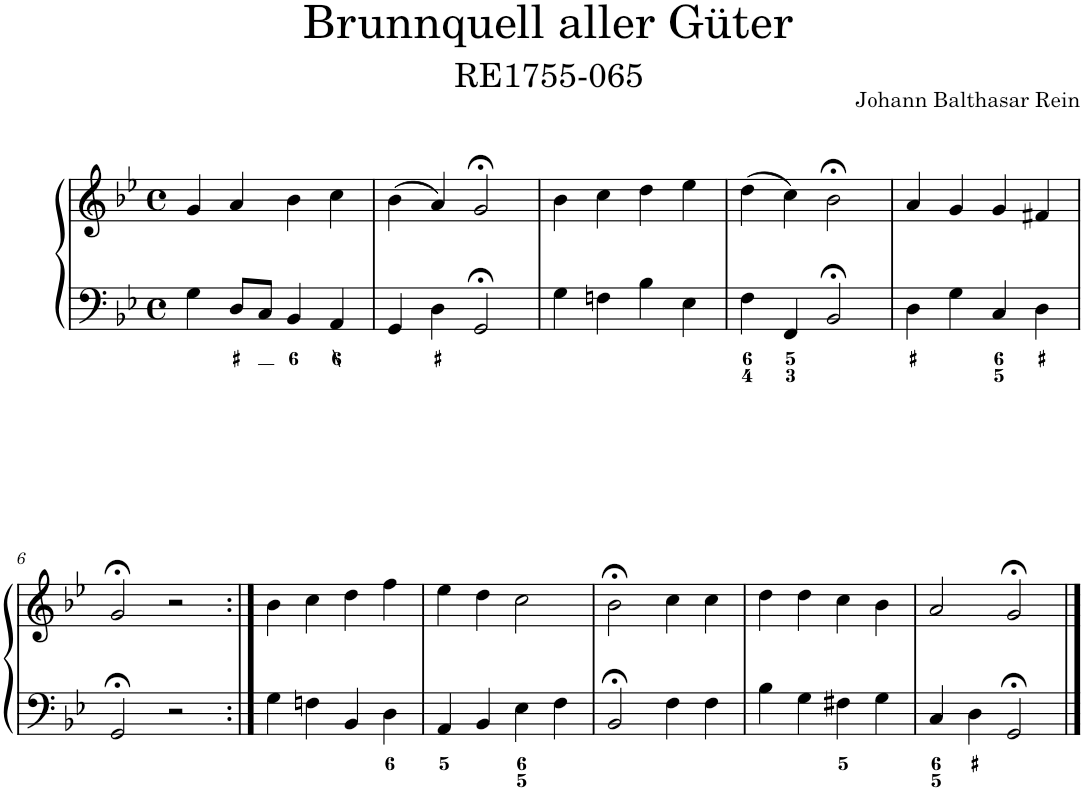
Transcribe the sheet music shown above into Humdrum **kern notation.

**kern	**kern
*part1	*part1
*staff2	*staff1
*I"Piano	*
*I'Pno.	*
*clefF4	*clefG2
*k[b-e-]	*k[b-e-]
*M4/4	*M4/4
*met(c)	*met(c)
=1	=1
4G\	4g/
8D/L	4a/
8C/J	.
4BB-/	4b-\
4AA/	4cc\
=2	=2
4GG/	(4b-\
4D\	4a/)
2GG;</	2g;</
=3	=3
4G\	4b-\
4Fn\	4cc\
4B-\	4dd\
4E-\	4ee-\
=4	=4
4F\	(4dd\
4FF/	4cc\)
2BB-;</	2b-;<\
=5	=5
4D\	4a/
4G\	4g/
4C/	4g/
4D\	4f#X/
!!LO:LB:g=z
=6	=6
2GG;</	2g;</
2r	2r
=7:|!	=7:|!
4G\	4b-\
4Fn\	4cc\
4BB-/	4dd\
4D\	4ff\
=8	=8
4AA/	4ee-\
4BB-/	4dd\
4E-\	2cc\
4F\	.
=9	=9
2BB-;</	2b-;<\
4F\	4cc\
4F\	4cc\
=10	=10
4B-\	4dd\
4G\	4dd\
4F#X\	4cc\
4G\	4b-\
=11	=11
4C/	2a/
4D\	.
2GG;</	2g;</
==	==
*-	*-
